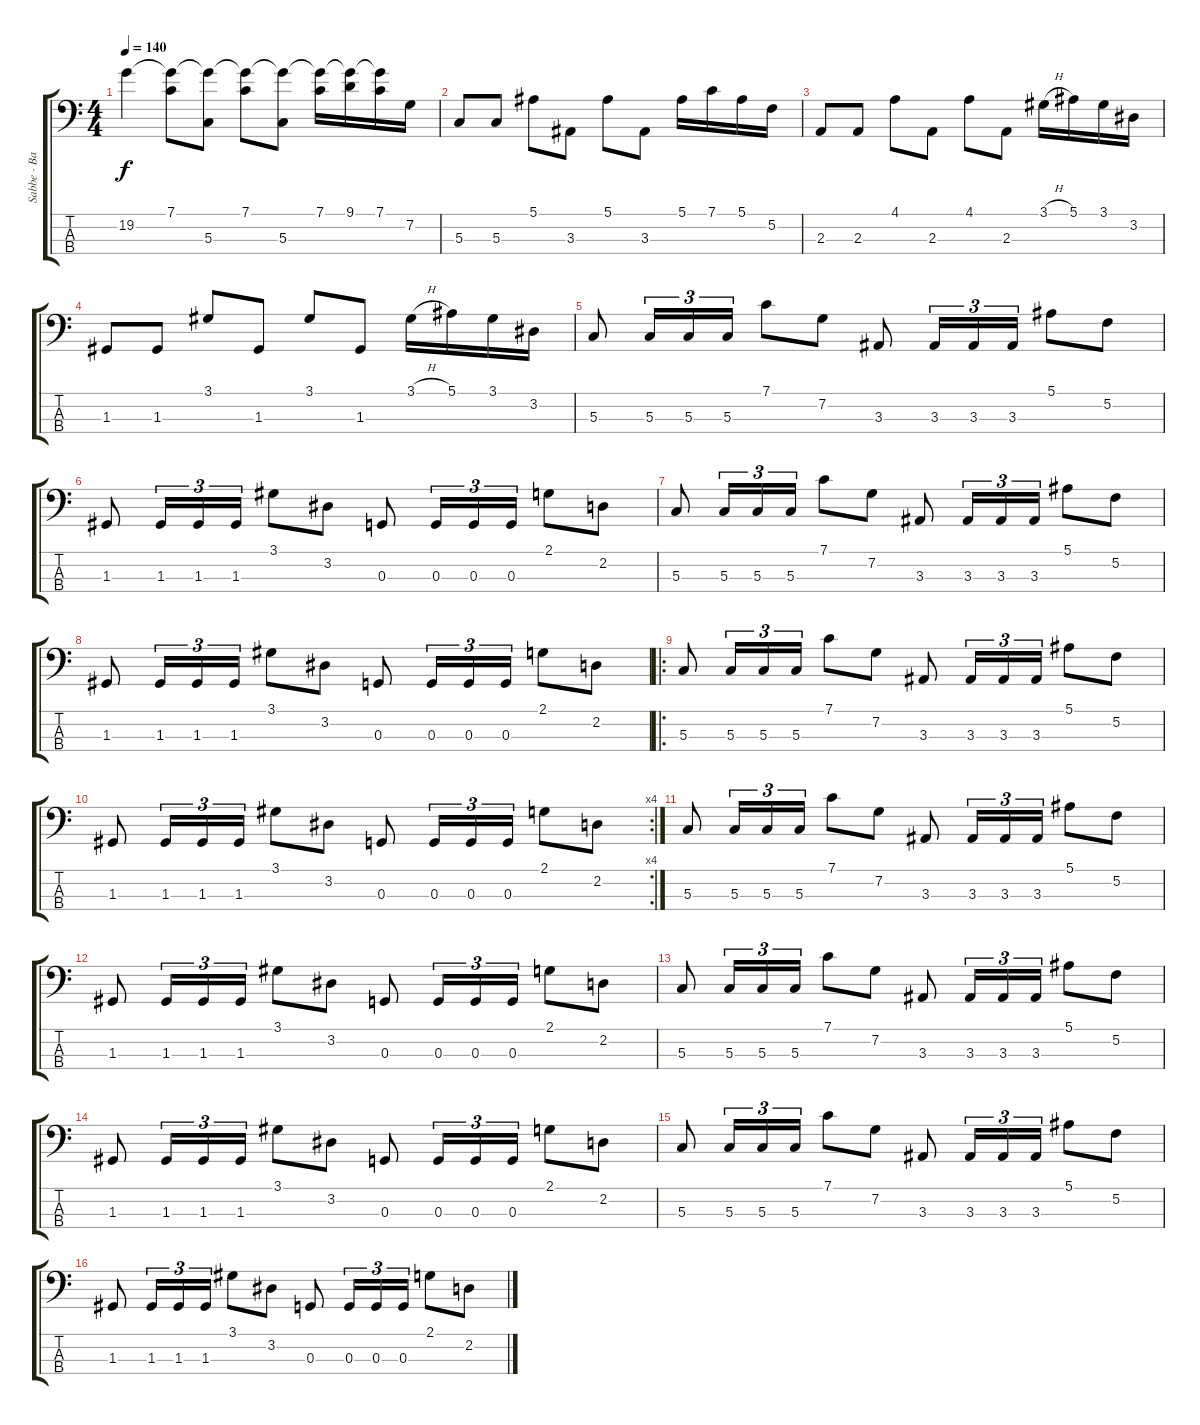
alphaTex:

\track ("Sabbe - Bass" "Sabbe - Ba") {instrument electricbassfinger}
\staff {score tabs}
\tuning (F2 C2 G1 D1) {hide}
\ts (4 4)
\tempo 140
\clef f4
\ks c
19.2.4{dy f} (7.1 19.2{t}).8 (19.2{t} 5.3).8 (7.1 19.2{t}).8 (19.2{t} 5.3).8 (7.1 19.2{t}).16 (9.1 19.2{t}).16 (7.1 19.2{t}).16 7.2.16 |
5.3.8 5.3.8 5.1.8 3.3.8 5.1.8 3.3.8 5.1.16 7.1.16 5.1.16 5.2.16 |
2.3.8 2.3.8 4.1.8 2.3.8 4.1.8 2.3.8 3.1{h}.16 5.1.16 3.1.16 3.2.16 |
1.3.8 1.3.8 3.1.8 1.3.8 3.1.8 1.3.8 3.1{h}.16 5.1.16 3.1.16 3.2.16 |
5.3.8 5.3.16{tu (3 2)} 5.3.16{tu (3 2)} 5.3.16{tu (3 2)} 7.1.8 7.2.8 3.3.8 3.3.16{tu (3 2)} 3.3.16{tu (3 2)} 3.3.16{tu (3 2)} 5.1.8 5.2.8 |
1.3.8 1.3.16{tu (3 2)} 1.3.16{tu (3 2)} 1.3.16{tu (3 2)} 3.1.8 3.2.8 0.3.8 0.3.16{tu (3 2)} 0.3.16{tu (3 2)} 0.3.16{tu (3 2)} 2.1.8 2.2.8 |
5.3.8 5.3.16{tu (3 2)} 5.3.16{tu (3 2)} 5.3.16{tu (3 2)} 7.1.8 7.2.8 3.3.8 3.3.16{tu (3 2)} 3.3.16{tu (3 2)} 3.3.16{tu (3 2)} 5.1.8 5.2.8 |
1.3.8 1.3.16{tu (3 2)} 1.3.16{tu (3 2)} 1.3.16{tu (3 2)} 3.1.8 3.2.8 0.3.8 0.3.16{tu (3 2)} 0.3.16{tu (3 2)} 0.3.16{tu (3 2)} 2.1.8 2.2.8 |
\ro
5.3.8 5.3.16{tu (3 2)} 5.3.16{tu (3 2)} 5.3.16{tu (3 2)} 7.1.8 7.2.8 3.3.8 3.3.16{tu (3 2)} 3.3.16{tu (3 2)} 3.3.16{tu (3 2)} 5.1.8 5.2.8 |
\rc 4
1.3.8 1.3.16{tu (3 2)} 1.3.16{tu (3 2)} 1.3.16{tu (3 2)} 3.1.8 3.2.8 0.3.8 0.3.16{tu (3 2)} 0.3.16{tu (3 2)} 0.3.16{tu (3 2)} 2.1.8 2.2.8 |
5.3.8 5.3.16{tu (3 2)} 5.3.16{tu (3 2)} 5.3.16{tu (3 2)} 7.1.8 7.2.8 3.3.8 3.3.16{tu (3 2)} 3.3.16{tu (3 2)} 3.3.16{tu (3 2)} 5.1.8 5.2.8 |
1.3.8 1.3.16{tu (3 2)} 1.3.16{tu (3 2)} 1.3.16{tu (3 2)} 3.1.8 3.2.8 0.3.8 0.3.16{tu (3 2)} 0.3.16{tu (3 2)} 0.3.16{tu (3 2)} 2.1.8 2.2.8 |
5.3.8 5.3.16{tu (3 2)} 5.3.16{tu (3 2)} 5.3.16{tu (3 2)} 7.1.8 7.2.8 3.3.8 3.3.16{tu (3 2)} 3.3.16{tu (3 2)} 3.3.16{tu (3 2)} 5.1.8 5.2.8 |
1.3.8 1.3.16{tu (3 2)} 1.3.16{tu (3 2)} 1.3.16{tu (3 2)} 3.1.8 3.2.8 0.3.8 0.3.16{tu (3 2)} 0.3.16{tu (3 2)} 0.3.16{tu (3 2)} 2.1.8 2.2.8 |
5.3.8 5.3.16{tu (3 2)} 5.3.16{tu (3 2)} 5.3.16{tu (3 2)} 7.1.8 7.2.8 3.3.8 3.3.16{tu (3 2)} 3.3.16{tu (3 2)} 3.3.16{tu (3 2)} 5.1.8 5.2.8 |
1.3.8 1.3.16{tu (3 2)} 1.3.16{tu (3 2)} 1.3.16{tu (3 2)} 3.1.8 3.2.8 0.3.8 0.3.16{tu (3 2)} 0.3.16{tu (3 2)} 0.3.16{tu (3 2)} 2.1.8 2.2.8
